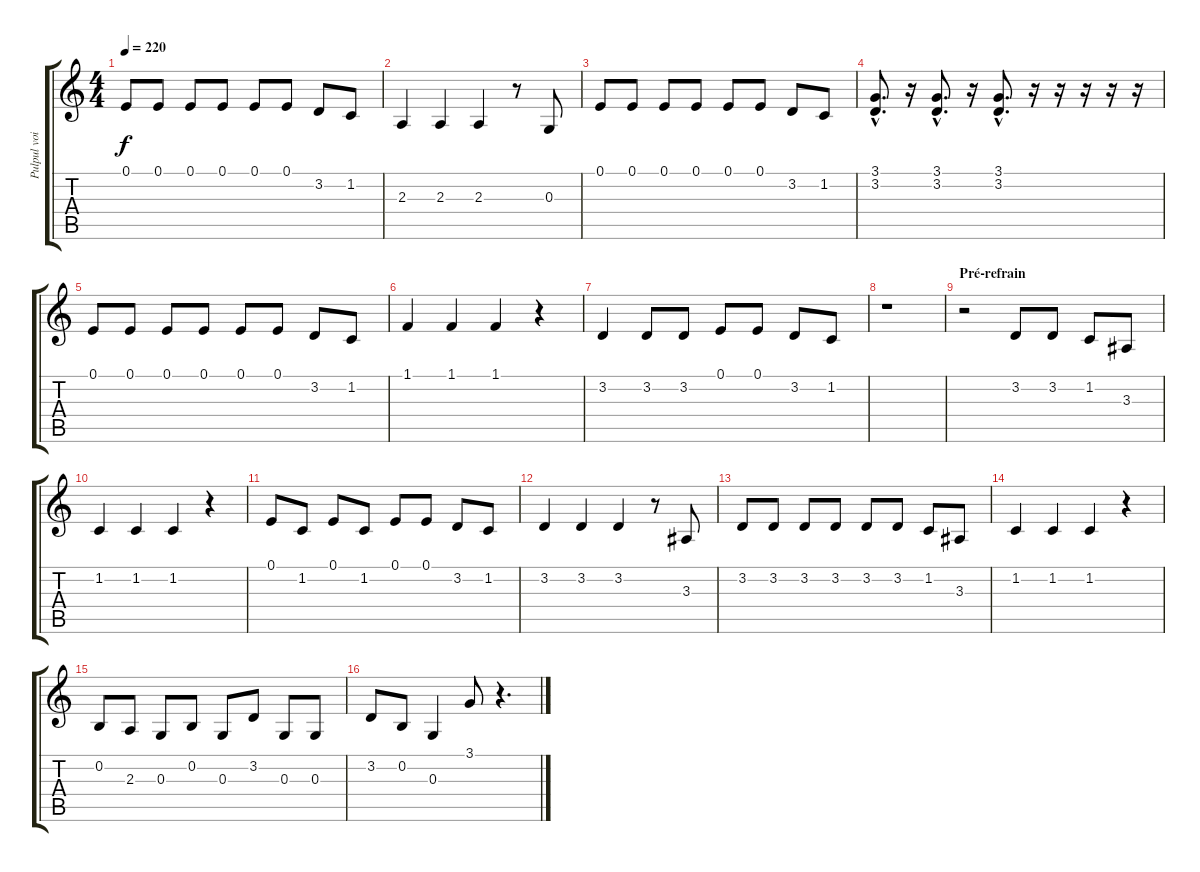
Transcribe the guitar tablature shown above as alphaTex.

\track ("Pulpul voix" "Pulpul voi") {instrument clarinet}
\staff {score tabs}
\tuning (E4 B3 G3 D3 A2 E2) {hide}
\ts (4 4)
\tempo 220
\clef g2
\ks c
0.1.8{dy f} 0.1.8 0.1.8 0.1.8 0.1.8 0.1.8 3.2.8 1.2.8 |
2.3.4 2.3.4 2.3.4 r.8 0.3.8 |
0.1.8 0.1.8 0.1.8 0.1.8 0.1.8 0.1.8 3.2.8 1.2.8 |
(3.1{hac} 3.2{hac}).8{d} r.16 (3.1{hac} 3.2{hac}).8{d} r.16 (3.1{hac} 3.2{hac}).8{d} r.16 r.16 r.16 r.16 r.16 |
0.1.8 0.1.8 0.1.8 0.1.8 0.1.8 0.1.8 3.2.8 1.2.8 |
1.1.4 1.1.4 1.1.4 r.4 |
3.2.4 3.2.8 3.2.8 0.1.8 0.1.8 3.2.8 1.2.8 |
r.1 |
\section ("" "Pré-refrain")
r.2 3.2.8 3.2.8 1.2.8 3.3.8 |
1.2.4 1.2.4 1.2.4 r.4 |
0.1.8 1.2.8 0.1.8 1.2.8 0.1.8 0.1.8 3.2.8 1.2.8 |
3.2.4 3.2.4 3.2.4 r.8 3.3.8 |
3.2.8 3.2.8 3.2.8 3.2.8 3.2.8 3.2.8 1.2.8 3.3.8 |
1.2.4 1.2.4 1.2.4 r.4 |
0.2.8 2.3.8 0.3.8 0.2.8 0.3.8 3.2.8 0.3.8 0.3.8 |
3.2.8 0.2.8 0.3.4 3.1.8 r.4{d}
